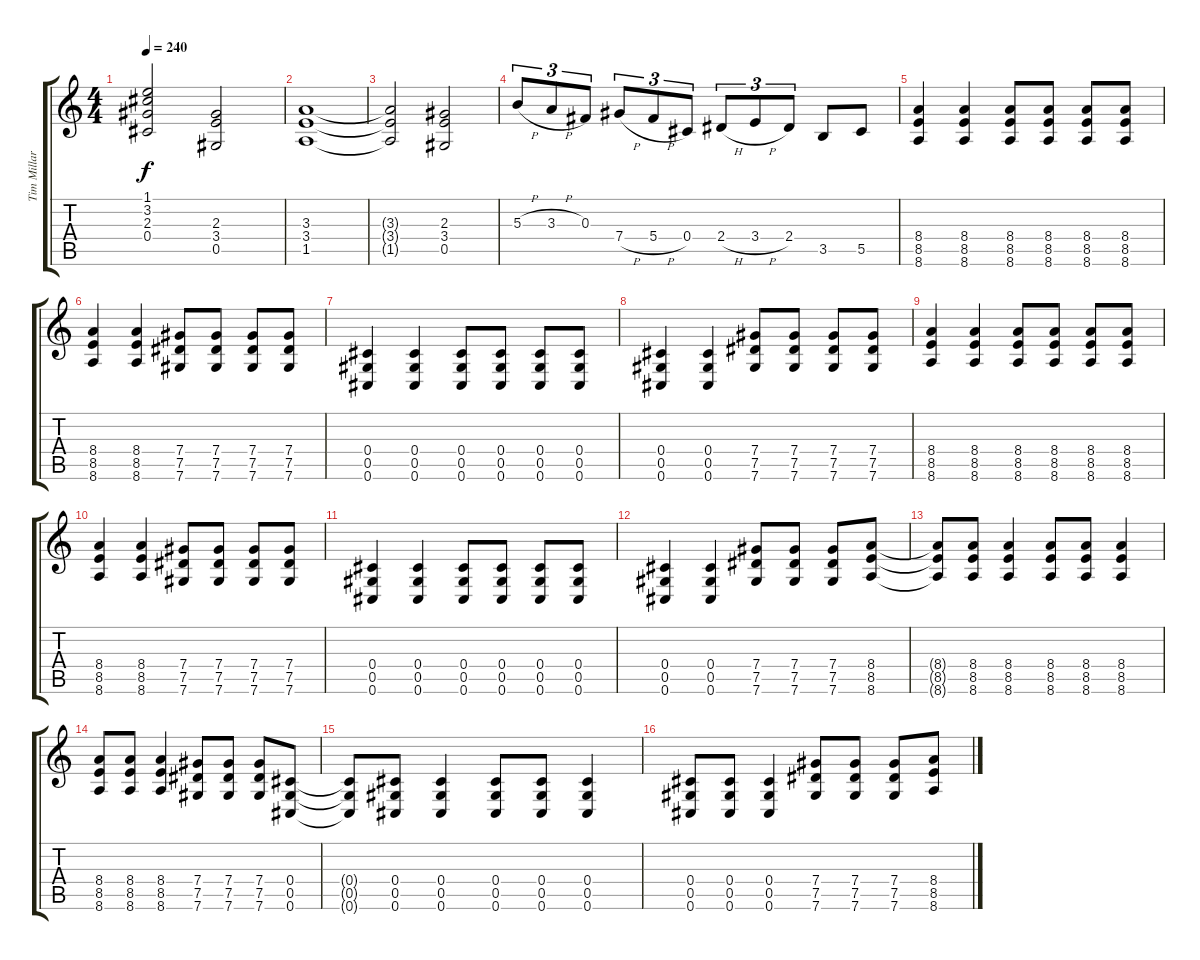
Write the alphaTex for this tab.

\track ("Tim Millar" "Tim Millar") {instrument distortionguitar}
\staff {score tabs}
\tuning (Eb4 Bb3 Gb3 Db3 Ab2 Db2) {hide}
\ts (4 4)
\tempo 240
\clef g2
\ks c
(1.1{t} 3.2{t} 2.3{t} 0.4{t}).2{dy f} (2.3 3.4 0.5).2 |
(3.3 3.4 1.5).1 |
(3.3{t} 3.4{t} 1.5{t}).2 (2.3 3.4 0.5).2 |
5.3{h}.8{tu (3 2)} 3.3{h}.8{tu (3 2)} 0.3.8{tu (3 2)} 7.4{h}.8{tu (3 2)} 5.4{h}.8{tu (3 2)} 0.4.8{tu (3 2)} 2.4{h}.8{tu (3 2)} 3.4{h}.8{tu (3 2)} 2.4.8{tu (3 2)} 3.5.8 5.5.8 |
(8.4 8.5 8.6).4 (8.4 8.5 8.6).4 (8.4 8.5 8.6).8 (8.4 8.5 8.6).8 (8.4 8.5 8.6).8 (8.4 8.5 8.6).8 |
(8.4 8.5 8.6).4 (8.4 8.5 8.6).4 (7.4 7.5 7.6).8 (7.4 7.5 7.6).8 (7.4 7.5 7.6).8 (7.4 7.5 7.6).8 |
(0.4 0.5 0.6).4 (0.4 0.5 0.6).4 (0.4 0.5 0.6).8 (0.4 0.5 0.6).8 (0.4 0.5 0.6).8 (0.4 0.5 0.6).8 |
(0.4 0.5 0.6).4 (0.4 0.5 0.6).4 (7.4 7.5 7.6).8 (7.4 7.5 7.6).8 (7.4 7.5 7.6).8 (7.4 7.5 7.6).8 |
(8.4 8.5 8.6).4 (8.4 8.5 8.6).4 (8.4 8.5 8.6).8 (8.4 8.5 8.6).8 (8.4 8.5 8.6).8 (8.4 8.5 8.6).8 |
(8.4 8.5 8.6).4 (8.4 8.5 8.6).4 (7.4 7.5 7.6).8 (7.4 7.5 7.6).8 (7.4 7.5 7.6).8 (7.4 7.5 7.6).8 |
(0.4 0.5 0.6).4 (0.4 0.5 0.6).4 (0.4 0.5 0.6).8 (0.4 0.5 0.6).8 (0.4 0.5 0.6).8 (0.4 0.5 0.6).8 |
(0.4 0.5 0.6).4 (0.4 0.5 0.6).4 (7.4 7.5 7.6).8 (7.4 7.5 7.6).8 (7.4 7.5 7.6).8 (8.4 8.5 8.6).8 |
(8.4{t} 8.5{t} 8.6{t}).8 (8.4 8.5 8.6).8 (8.4 8.5 8.6).4 (8.4 8.5 8.6).8 (8.4 8.5 8.6).8 (8.4 8.5 8.6).4 |
(8.4 8.5 8.6).8 (8.4 8.5 8.6).8 (8.4 8.5 8.6).4 (7.4 7.5 7.6).8 (7.4 7.5 7.6).8 (7.4 7.5 7.6).8 (0.4 0.5 0.6).8 |
(0.4{t} 0.5{t} 0.6{t}).8 (0.4 0.5 0.6).8 (0.4 0.5 0.6).4 (0.4 0.5 0.6).8 (0.4 0.5 0.6).8 (0.4 0.5 0.6).4 |
(0.4 0.5 0.6).8 (0.4 0.5 0.6).8 (0.4 0.5 0.6).4 (7.4 7.5 7.6).8 (7.4 7.5 7.6).8 (7.4 7.5 7.6).8 (8.4 8.5 8.6).8
